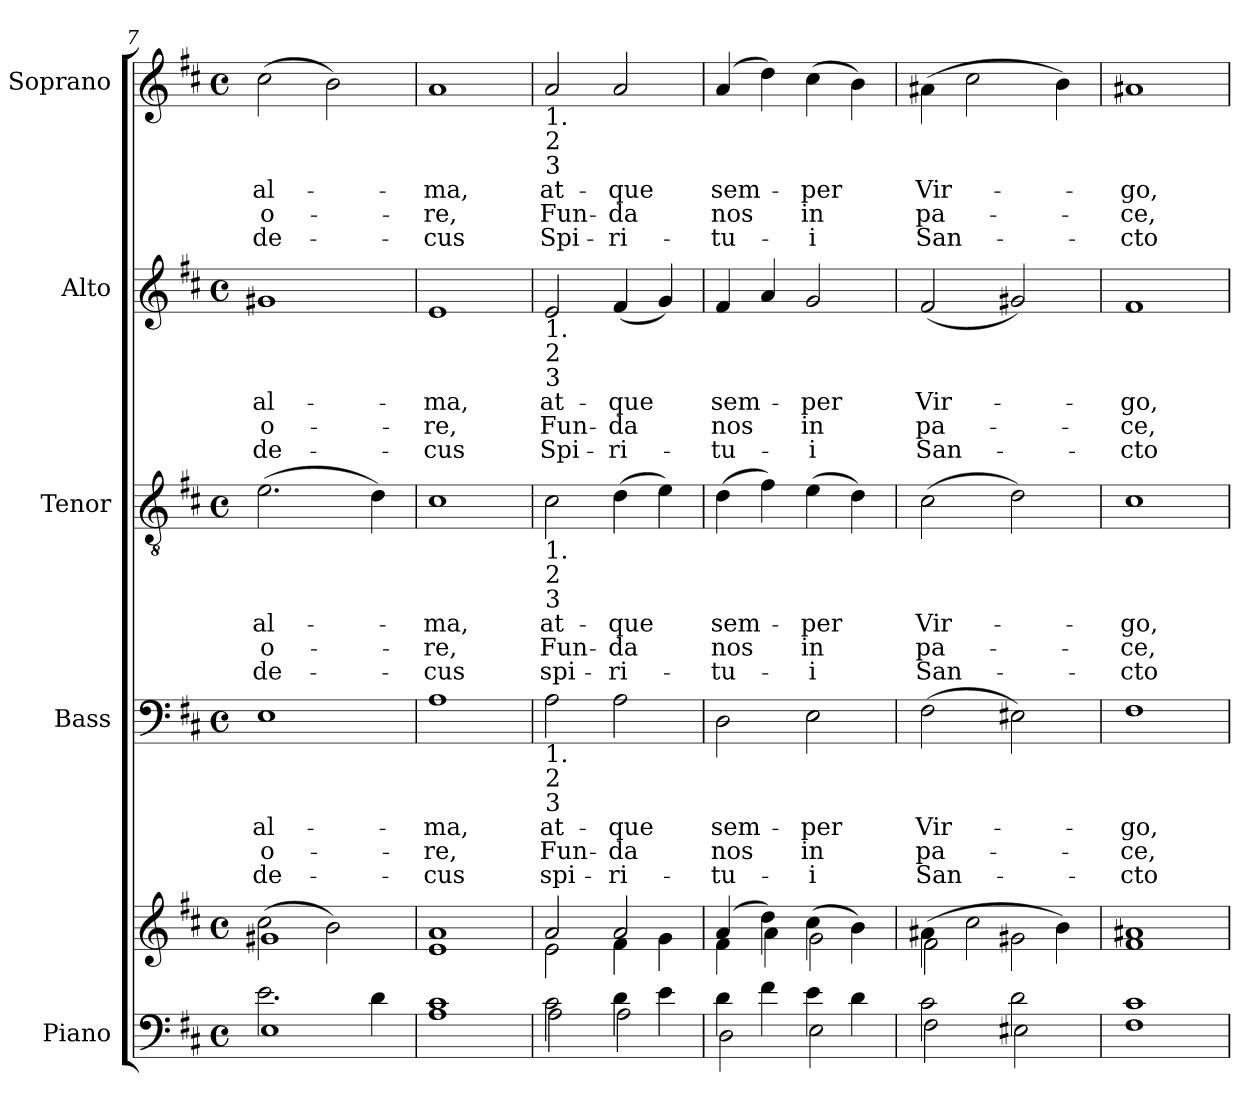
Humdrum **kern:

**kern	**kern	**kern	**text	**text	**text	**kern	**text	**text	**text	**kern	**text	**text	**text	**kern	**text	**text	**text
*part5	*part5	*part4	*part4	*part4	*part4	*part3	*part3	*part3	*part3	*part2	*part2	*part2	*part2	*part1	*part1	*part1	*part1
*staff6	*staff5	*staff4	*staff4	*staff4	*staff4	*staff3	*staff3	*staff3	*staff3	*staff2	*staff2	*staff2	*staff2	*staff1	*staff1	*staff1	*staff1
*I"Piano	*	*I"Bass	*	*	*	*I"Tenor	*	*	*	*I"Alto	*	*	*	*I"Soprano	*	*	*
*I'Pno.	*	*I'B.	*	*	*	*I'T.	*	*	*	*I'A.	*	*	*	*I'S.	*	*	*
*clefF4	*clefG2	*clefF4	*	*	*	*clefGv2	*	*	*	*clefG2	*	*	*	*clefG2	*	*	*
*k[f#c#]	*k[f#c#]	*k[f#c#]	*	*	*	*k[f#c#]	*	*	*	*k[f#c#]	*	*	*	*k[f#c#]	*	*	*
*D:	*D:	*D:	*	*	*	*D:	*	*	*	*D:	*	*	*	*D:	*	*	*
*M4/4	*M4/4	*M4/4	*	*	*	*M4/4	*	*	*	*M4/4	*	*	*	*M4/4	*	*	*
*met(c)	*met(c)	*met(c)	*	*	*	*met(c)	*	*	*	*met(c)	*	*	*	*met(c)	*	*	*
=7	=7	=7	=7	=7	=7	=7	=7	=7	=7	=7	=7	=7	=7	=7	=7	=7	=7
*^	*^	*	*	*	*	*	*	*	*	*	*	*	*	*	*	*	*
!	!	!	!	!	!LO:LY:b	!LO:LY:b	!LO:LY:b	!	!LO:LY:b	!LO:LY:b	!LO:LY:b	!	!LO:LY:b	!LO:LY:b	!LO:LY:b	!	!LO:LY:b	!LO:LY:b	!LO:LY:b
2.e\	1E	(>2cc#\	1g#X	1E	al-	-o-	de-	(>2.e\	al-	-o-	de-	1g#X	al-	-o-	de-	(>2cc#\	al-	-o-	de-
.	.	2b\)	.	.	.	.	.	.	.	.	.	.	.	.	.	2b\)	.	.	.
4d\	.	.	.	.	.	.	.	4d\)	.	.	.	.	.	.	.	.	.	.	.
=8	=8	=8	=8	=8	=8	=8	=8	=8	=8	=8	=8	=8	=8	=8	=8	=8	=8	=8	=8
!	!	!	!	!	!LO:LY:b	!LO:LY:b	!LO:LY:b	!	!LO:LY:b	!LO:LY:b	!LO:LY:b	!	!LO:LY:b	!LO:LY:b	!LO:LY:b	!	!LO:LY:b	!LO:LY:b	!LO:LY:b
1c#	1A	1a	1e	1A	-ma,	re,	-cus	1c#	-ma,	re,	-cus	1e	-ma,	re,	-cus	1a	-ma,	re,	-cus
!!LO:LB:g=z
=9	=9	=9	=9	=9	=9	=9	=9	=9	=9	=9	=9	=9	=9	=9	=9	=9	=9	=9	=9
!	!	!	!	!	!	!	!	!	!	!	!	!	!	!	!	!LO:TX:b:t=1.	!	!	!
!	!	!	!	!	!	!	!	!	!	!	!	!	!	!	!	!LO:TX:b:t=2	!	!	!
!	!	!	!	!	!	!	!	!	!	!	!	!	!	!	!	!LO:TX:b:t=3	!	!	!
!	!	!	!	!	!	!	!	!	!	!	!	!LO:TX:b:t=1.	!	!	!	!	!	!	!
!	!	!	!	!	!	!	!	!	!	!	!	!LO:TX:b:t=2	!	!	!	!	!	!	!
!	!	!	!	!	!	!	!	!	!	!	!	!LO:TX:b:t=3	!	!	!	!	!	!	!
!	!	!	!	!	!	!	!	!LO:TX:b:t=1.	!	!	!	!	!	!	!	!	!	!	!
!	!	!	!	!	!	!	!	!LO:TX:b:t=2	!	!	!	!	!	!	!	!	!	!	!
!	!	!	!	!	!	!	!	!LO:TX:b:t=3	!	!	!	!	!	!	!	!	!	!	!
!	!	!	!	!LO:TX:b:t=1.	!	!	!	!	!	!	!	!	!	!	!	!	!	!	!
!	!	!	!	!LO:TX:b:t=2	!	!	!	!	!	!	!	!	!	!	!	!	!	!	!
!	!	!	!	!LO:TX:b:t=3	!	!	!	!	!	!	!	!	!	!	!	!	!	!	!
!	!	!	!	!	!LO:LY:b	!LO:LY:b	!LO:LY:b	!	!LO:LY:b	!LO:LY:b	!LO:LY:b	!	!LO:LY:b	!LO:LY:b	!LO:LY:b	!	!LO:LY:b	!LO:LY:b	!LO:LY:b
2c#\	2A\	2a/	2e\	2A\	at-	-Fun-	spi-	2c#\	at-	-Fun-	spi-	2e/	at-	-Fun-	Spi-	2a/	at-	-Fun-	Spi-
!	!	!	!	!	!LO:LY:b	!LO:LY:b	!LO:LY:b	!	!LO:LY:b	!LO:LY:b	!LO:LY:b	!	!LO:LY:b	!LO:LY:b	!LO:LY:b	!	!LO:LY:b	!LO:LY:b	!LO:LY:b
4d\	2A\	2a/	4f#\	2A\	-que	da	-ri-	(>4d\	-que	da	-ri-	(<4f#/	-que	da	-ri-	2a/	-que	da	-ri-
4e\	.	.	4g\	.	.	.	.	4e\)	.	.	.	4g/)	.	.	.	.	.	.	.
=10	=10	=10	=10	=10	=10	=10	=10	=10	=10	=10	=10	=10	=10	=10	=10	=10	=10	=10	=10
!	!	!	!	!	!LO:LY:b	!LO:LY:b	!LO:LY:b	!	!LO:LY:b	!LO:LY:b	!LO:LY:b	!	!LO:LY:b	!LO:LY:b	!LO:LY:b	!	!LO:LY:b	!LO:LY:b	!LO:LY:b
4d\	2D\	(>4a/	4f#\	2D\	sem-	-nos	-tu-	(>4d\	sem-	-nos	-tu-	4f#/	sem-	-nos	-tu-	(>4a/	sem-	-nos	-tu-
4f#\	.	4dd\)	4a\	.	.	.	.	4f#\)	.	.	.	4a/	.	.	.	4dd\)	.	.	.
!	!	!	!	!	!LO:LY:b	!LO:LY:b	!LO:LY:b	!	!LO:LY:b	!LO:LY:b	!LO:LY:b	!	!LO:LY:b	!LO:LY:b	!LO:LY:b	!	!LO:LY:b	!LO:LY:b	!LO:LY:b
4e\	2E\	(>4cc#\	2g\	2E\	per	in	-i	(>4e\	per	in	-i	2g/	per	in	-i	(>4cc#\	per	in	-i
4d\	.	4b\)	.	.	.	.	.	4d\)	.	.	.	.	.	.	.	4b\)	.	.	.
=11	=11	=11	=11	=11	=11	=11	=11	=11	=11	=11	=11	=11	=11	=11	=11	=11	=11	=11	=11
!	!	!	!	!	!LO:LY:b	!LO:LY:b	!LO:LY:b	!	!LO:LY:b	!LO:LY:b	!LO:LY:b	!	!LO:LY:b	!LO:LY:b	!LO:LY:b	!	!LO:LY:b	!LO:LY:b	!LO:LY:b
2c#\	2F#\	(>4a#X\	2f#\	(>2F#\	Vir-	pa-	San-	(>2c#\	Vir-	pa-	San-	(<2f#/	Vir-	pa-	San-	(>4a#X\	Vir-	pa-	San-
.	.	2cc#\	.	.	.	.	.	.	.	.	.	.	.	.	.	2cc#\	.	.	.
2d\	2E#X\	.	2g#X\	2E#X\)	.	.	.	2d\)	.	.	.	2g#X/)	.	.	.	.	.	.	.
.	.	4b\)	.	.	.	.	.	.	.	.	.	.	.	.	.	4b\)	.	.	.
=12	=12	=12	=12	=12	=12	=12	=12	=12	=12	=12	=12	=12	=12	=12	=12	=12	=12	=12	=12
!	!	!	!	!	!LO:LY:b	!LO:LY:b	!LO:LY:b	!	!LO:LY:b	!LO:LY:b	!LO:LY:b	!	!LO:LY:b	!LO:LY:b	!LO:LY:b	!	!LO:LY:b	!LO:LY:b	!LO:LY:b
1c#	1F#	1a#X	1f#	1F#	-go,	-ce,	-cto	1c#	-go,	-ce,	-cto	1f#	-go,	-ce,	-cto	1a#X	-go,	-ce,	-cto
*v	*v	*	*	*	*	*	*	*	*	*	*	*	*	*	*	*	*	*	*
*	*v	*v	*	*	*	*	*	*	*	*	*	*	*	*	*	*	*	*
=	=	=	=	=	=	=	=	=	=	=	=	=	=	=	=	=	=
*-	*-	*-	*-	*-	*-	*-	*-	*-	*-	*-	*-	*-	*-	*-	*-	*-	*-
